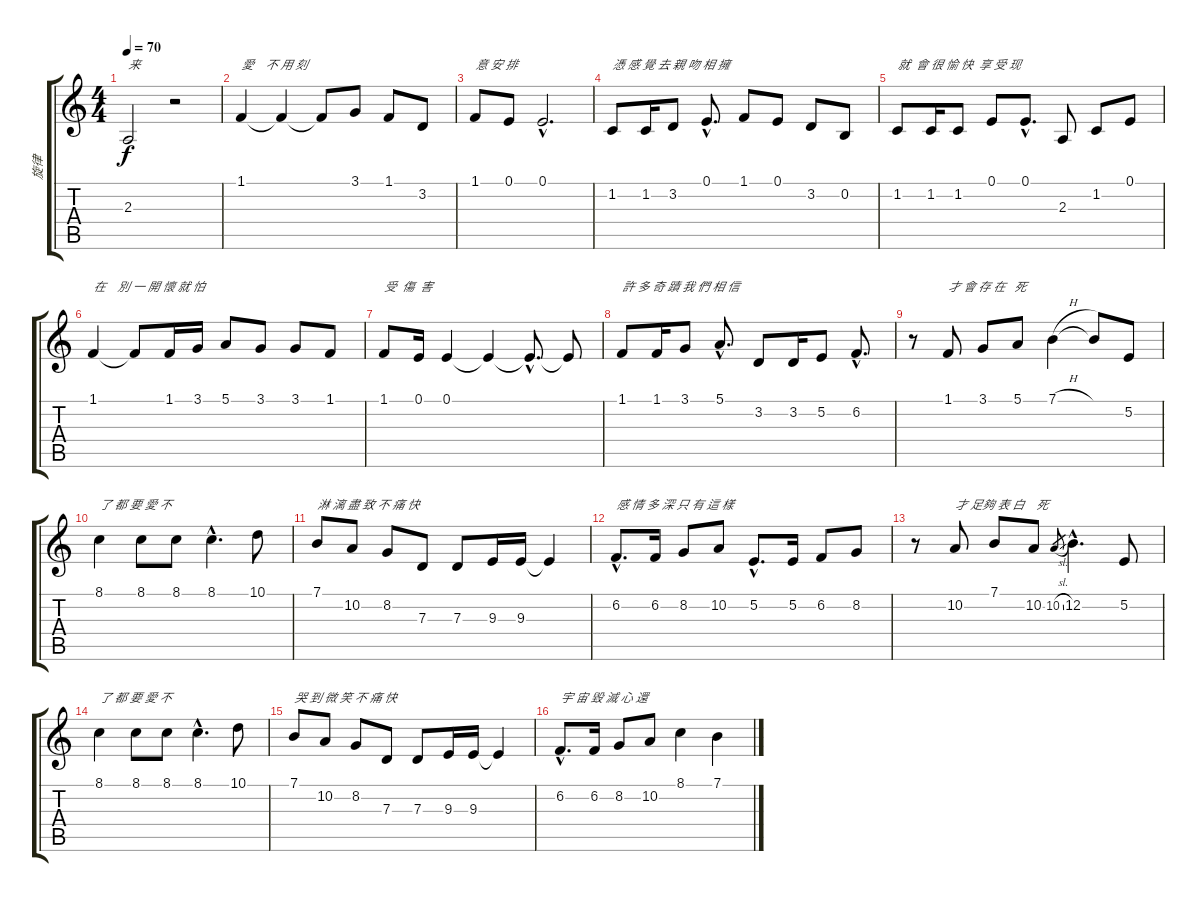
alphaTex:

\track ("旋律" "旋律") {instrument reedorgan}
\staff {score tabs}
\tuning (E4 B3 G3 D3 A2 E2) {hide}
\ts (4 4)
\tempo 70
\clef g2
\ks c
2.3.2{txt "来" dy f} r.2 |
1.1.4{txt "愛　不 用 刻"} 1.1{t}.4 1.1{t}.8 3.1.8 1.1.8 3.2.8 |
1.1.8{txt "意 安 排"} 0.1.8 0.1{hac}.2{d} |
1.2.8{txt "憑 感 覺 去 親 吻 相 擁"} 1.2.16 3.2.8 0.1{hac}.8{d} 1.1.8 0.1.8 3.2.8 0.2.8 |
1.2.8{txt "就  會 很 愉 快  享 受 现"} 1.2.16 1.2.8 0.1.8 0.1{hac}.8{d} 2.3.8 1.2.8 0.1.8 |
1.1.4{txt "在　別 一 開 懷 就 怕"} 1.1{t}.8 1.1.16 3.1.16 5.1.8 3.1.8 3.1.8 1.1.8 |
1.1.8{txt "受  傷  害"} 0.1.16 0.1.4 0.1{t}.4 0.1{hac t}.8{d} 0.1{t}.8 |
1.1.8{txt "許 多 奇 蹟 我 們 相 信"} 1.1.16 3.1.8 5.1{hac}.8{d} 3.2.8 3.2.16 5.2.8 6.2{hac}.8{d} |
r.8 1.1.8{txt "才 會 存 在   死"} 3.1.8 5.1.8 7.1{h}.4 7.1{t}.8 5.2.8 |
8.1.4{txt "了 都 要 愛 不"} 8.1.8 8.1.8 8.1{hac}.4{d} 10.1.8 |
7.1.8{txt "淋 漓 盡 致 不 痛 快"} 10.2.8 8.2.8 7.3.8 7.3.8 9.3.16 9.3.16 9.3{t}.4 |
6.2{hac}.8{d txt "感 情 多 深 只 有 這 樣"} 6.2.16 8.2.8 10.2.8 5.2{hac}.8{d} 5.2.16 6.2.8 8.2.8 |
r.8 10.2.8{txt "才 足夠 表 白    死"} 7.1.8 10.2.8 10.2{sl}.8{gr} 12.2{hac}.4{d} 5.2.8 |
8.1.4{txt "了 都 要 愛 不"} 8.1.8 8.1.8 8.1{hac}.4{d} 10.1.8 |
7.1.8{txt "哭 到 微 笑 不 痛 快"} 10.2.8 8.2.8 7.3.8 7.3.8 9.3.16 9.3.16 9.3{t}.4 |
6.2{hac}.8{d txt "宇 宙 毀 滅 心 還"} 6.2.16 8.2.8 10.2.8 8.1.4 7.1.4
